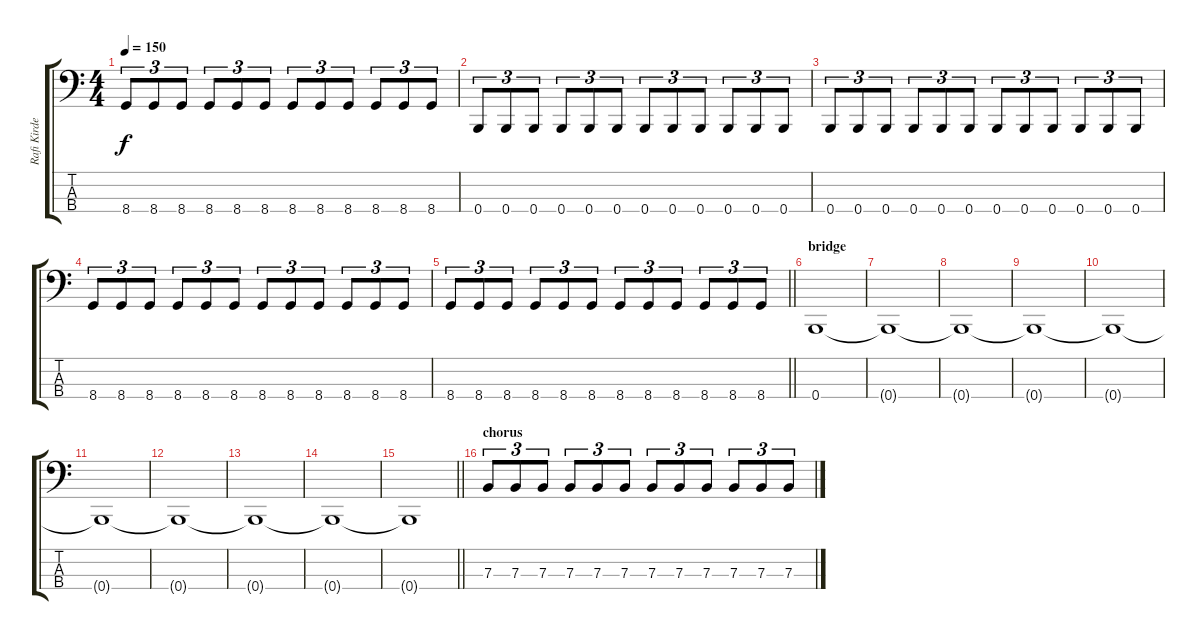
\track ("Rafi Kirder" "Rafi Kirde") {instrument electricbasspick}
\staff {score tabs}
\tuning (D2 A1 E1 B0) {hide}
\ts (4 4)
\tempo 150
\clef f4
\ks c
8.4.8{tu (3 2) dy f} 8.4.8{tu (3 2)} 8.4.8{tu (3 2)} 8.4.8{tu (3 2)} 8.4.8{tu (3 2)} 8.4.8{tu (3 2)} 8.4.8{tu (3 2)} 8.4.8{tu (3 2)} 8.4.8{tu (3 2)} 8.4.8{tu (3 2)} 8.4.8{tu (3 2)} 8.4.8{tu (3 2)} |
0.4.8{tu (3 2)} 0.4.8{tu (3 2)} 0.4.8{tu (3 2)} 0.4.8{tu (3 2)} 0.4.8{tu (3 2)} 0.4.8{tu (3 2)} 0.4.8{tu (3 2)} 0.4.8{tu (3 2)} 0.4.8{tu (3 2)} 0.4.8{tu (3 2)} 0.4.8{tu (3 2)} 0.4.8{tu (3 2)} |
0.4.8{tu (3 2)} 0.4.8{tu (3 2)} 0.4.8{tu (3 2)} 0.4.8{tu (3 2)} 0.4.8{tu (3 2)} 0.4.8{tu (3 2)} 0.4.8{tu (3 2)} 0.4.8{tu (3 2)} 0.4.8{tu (3 2)} 0.4.8{tu (3 2)} 0.4.8{tu (3 2)} 0.4.8{tu (3 2)} |
8.4.8{tu (3 2)} 8.4.8{tu (3 2)} 8.4.8{tu (3 2)} 8.4.8{tu (3 2)} 8.4.8{tu (3 2)} 8.4.8{tu (3 2)} 8.4.8{tu (3 2)} 8.4.8{tu (3 2)} 8.4.8{tu (3 2)} 8.4.8{tu (3 2)} 8.4.8{tu (3 2)} 8.4.8{tu (3 2)} |
\barLineRight lightlight
8.4.8{tu (3 2)} 8.4.8{tu (3 2)} 8.4.8{tu (3 2)} 8.4.8{tu (3 2)} 8.4.8{tu (3 2)} 8.4.8{tu (3 2)} 8.4.8{tu (3 2)} 8.4.8{tu (3 2)} 8.4.8{tu (3 2)} 8.4.8{tu (3 2)} 8.4.8{tu (3 2)} 8.4.8{tu (3 2)} |
\section ("" "bridge")
0.4.1 |
0.4{t}.1 |
0.4{t}.1 |
0.4{t}.1 |
0.4{t}.1 |
0.4{t}.1 |
0.4{t}.1 |
0.4{t}.1 |
0.4{t}.1 |
\barLineRight lightlight
0.4{t}.1 |
\section ("" "chorus")
7.3.8{tu (3 2)} 7.3.8{tu (3 2)} 7.3.8{tu (3 2)} 7.3.8{tu (3 2)} 7.3.8{tu (3 2)} 7.3.8{tu (3 2)} 7.3.8{tu (3 2)} 7.3.8{tu (3 2)} 7.3.8{tu (3 2)} 7.3.8{tu (3 2)} 7.3.8{tu (3 2)} 7.3.8{tu (3 2)}
